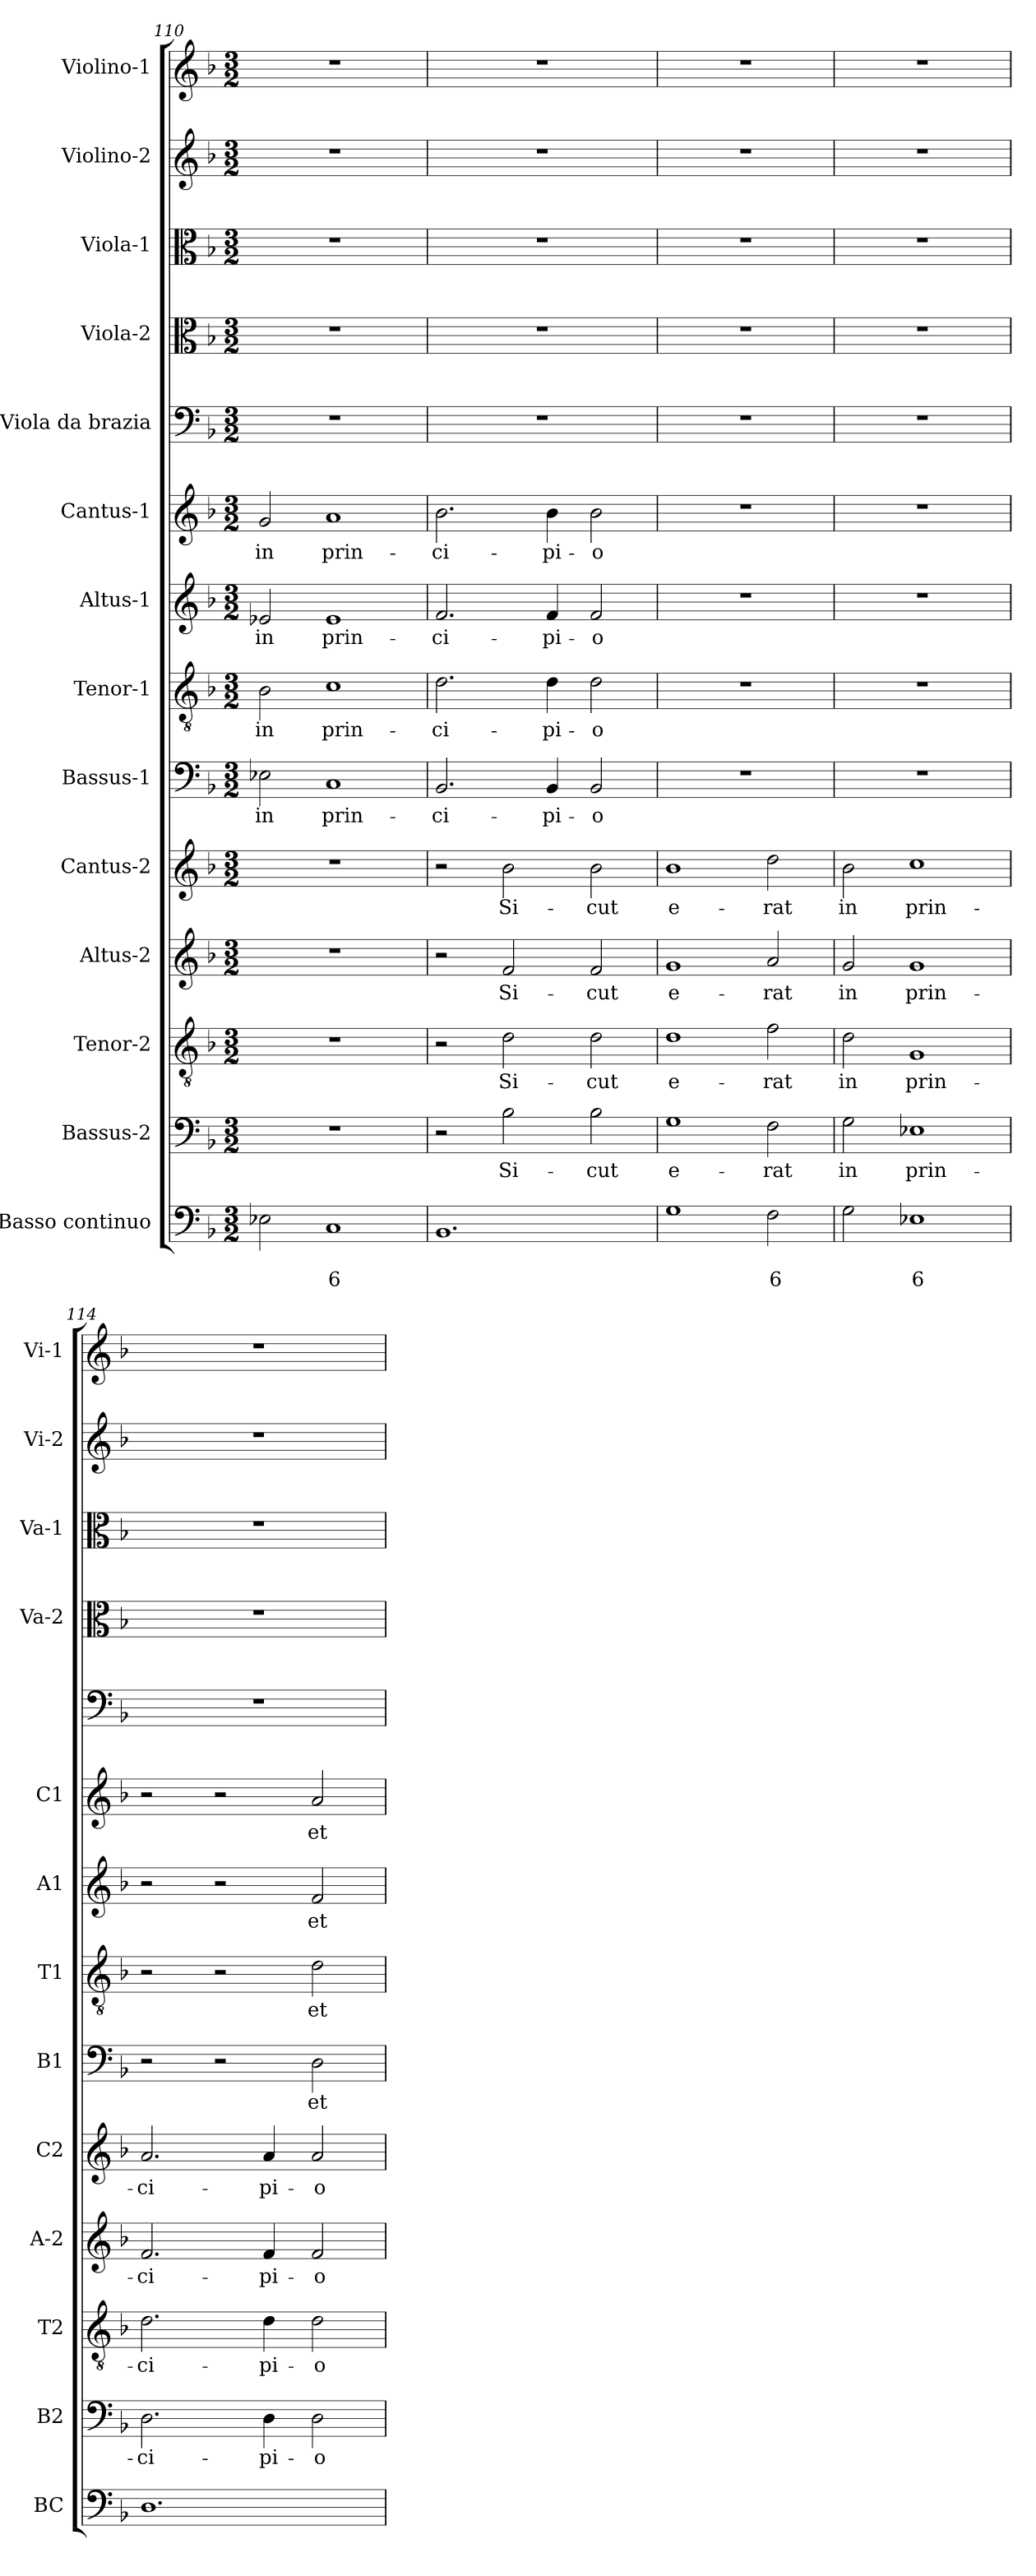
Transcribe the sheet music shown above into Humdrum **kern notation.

**kern	**text	**text	**kern	**text	**kern	**text	**kern	**text	**kern	**text	**kern	**text	**kern	**text	**kern	**text	**kern	**text	**kern	**kern	**kern	**kern	**kern
*part14	*part14	*part14	*part13	*part13	*part12	*part12	*part11	*part11	*part10	*part10	*part9	*part9	*part8	*part8	*part7	*part7	*part6	*part6	*part5	*part4	*part3	*part2	*part1
*staff14	*staff14	*staff14	*staff13	*staff13	*staff12	*staff12	*staff11	*staff11	*staff10	*staff10	*staff9	*staff9	*staff8	*staff8	*staff7	*staff7	*staff6	*staff6	*staff5	*staff4	*staff3	*staff2	*staff1
*I"Basso continuo	*	*	*I"Bassus-2	*	*I"Tenor-2	*	*I"Altus-2	*	*I"Cantus-2	*	*I"Bassus-1	*	*I"Tenor-1	*	*I"Altus-1	*	*I"Cantus-1	*	*I"Viola  da brazia	*I"Viola-2	*I"Viola-1	*I"Violino-2	*I"Violino-1
*I'BC	*	*	*I'B2	*	*I'T2	*	*I'A-2	*	*I'C2	*	*I'B1	*	*I'T1	*	*I'A1	*	*I'C1	*	*	*I'Va-2	*I'Va-1	*I'Vi-2	*I'Vi-1
*clefF4	*	*	*clefF4	*	*clefGv2	*	*clefG2	*	*clefG2	*	*clefF4	*	*clefGv2	*	*clefG2	*	*clefG2	*	*clefF4	*clefC3	*clefC3	*clefG2	*clefG2
*k[b-]	*	*	*k[b-]	*	*k[b-]	*	*k[b-]	*	*k[b-]	*	*k[b-]	*	*k[b-]	*	*k[b-]	*	*k[b-]	*	*k[b-]	*k[b-]	*k[b-]	*k[b-]	*k[b-]
*F:	*	*	*F:	*	*F:	*	*F:	*	*F:	*	*F:	*	*F:	*	*F:	*	*F:	*	*F:	*F:	*F:	*F:	*F:
*M3/2	*	*	*M3/2	*	*M3/2	*	*M3/2	*	*M3/2	*	*M3/2	*	*M3/2	*	*M3/2	*	*M3/2	*	*M3/2	*M3/2	*M3/2	*M3/2	*M3/2
=110	=110	=110	=110	=110	=110	=110	=110	=110	=110	=110	=110	=110	=110	=110	=110	=110	=110	=110	=110	=110	=110	=110	=110
!	!	!	!	!	!	!	!	!	!	!	!	!LO:LY:b	!	!LO:LY:b	!	!LO:LY:b	!	!LO:LY:b	!	!	!	!	!
2E-X\	.	.	1.r	.	1.r	.	1.r	.	1.r	.	2E-X\	in	2B-\	in	2e-X/	in	2g/	in	1.r	1.r	1.r	1.r	1.r
!	!	!LO:LY:b	!	!	!	!	!	!	!	!	!	!LO:LY:b	!	!LO:LY:b	!	!LO:LY:b	!	!LO:LY:b	!	!	!	!	!
1C	.	6	.	.	.	.	.	.	.	.	1C	prin-	1c	prin-	1e-	prin-	1a	prin-	.	.	.	.	.
=111	=111	=111	=111	=111	=111	=111	=111	=111	=111	=111	=111	=111	=111	=111	=111	=111	=111	=111	=111	=111	=111	=111	=111
!	!	!	!	!	!	!	!	!	!	!	!	!LO:LY:b	!	!LO:LY:b	!	!LO:LY:b	!	!LO:LY:b	!	!	!	!	!
1.BB-	.	.	2r	.	2r	.	2r	.	2r	.	2.BB-/	-ci-	2.d\	-ci-	2.f/	-ci-	2.b-\	-ci-	1.r	1.r	1.r	1.r	1.r
!	!	!	!	!LO:LY:b	!	!LO:LY:b	!	!LO:LY:b	!	!LO:LY:b	!	!	!	!	!	!	!	!	!	!	!	!	!
.	.	.	2B-\	Si-	2d\	Si-	2f/	Si-	2b-\	Si-	.	.	.	.	.	.	.	.	.	.	.	.	.
!	!	!	!	!	!	!	!	!	!	!	!	!LO:LY:b	!	!LO:LY:b	!	!LO:LY:b	!	!LO:LY:b	!	!	!	!	!
.	.	.	.	.	.	.	.	.	.	.	4BB-/	-pi-	4d\	-pi-	4f/	-pi-	4b-\	-pi-	.	.	.	.	.
!	!	!	!	!LO:LY:b	!	!LO:LY:b	!	!LO:LY:b	!	!LO:LY:b	!	!LO:LY:b	!	!LO:LY:b	!	!LO:LY:b	!	!LO:LY:b	!	!	!	!	!
.	.	.	2B-\	-cut	2d\	-cut	2f/	-cut	2b-\	-cut	2BB-/	-o	2d\	-o	2f/	-o	2b-\	-o	.	.	.	.	.
=112	=112	=112	=112	=112	=112	=112	=112	=112	=112	=112	=112	=112	=112	=112	=112	=112	=112	=112	=112	=112	=112	=112	=112
!	!	!	!	!LO:LY:b	!	!LO:LY:b	!	!LO:LY:b	!	!LO:LY:b	!	!	!	!	!	!	!	!	!	!	!	!	!
1G	.	.	1G	e-	1d	e-	1g	e-	1b-	e-	1.r	.	1.r	.	1.r	.	1.r	.	1.r	1.r	1.r	1.r	1.r
!	!	!LO:LY:b	!	!LO:LY:b	!	!LO:LY:b	!	!LO:LY:b	!	!LO:LY:b	!	!	!	!	!	!	!	!	!	!	!	!	!
2F\	.	6	2F\	-rat	2f\	-rat	2a/	-rat	2dd\	-rat	.	.	.	.	.	.	.	.	.	.	.	.	.
=113	=113	=113	=113	=113	=113	=113	=113	=113	=113	=113	=113	=113	=113	=113	=113	=113	=113	=113	=113	=113	=113	=113	=113
!	!	!	!	!LO:LY:b	!	!LO:LY:b	!	!LO:LY:b	!	!LO:LY:b	!	!	!	!	!	!	!	!	!	!	!	!	!
2G\	.	.	2G\	in	2d\	in	2g/	in	2b-\	in	1.r	.	1.r	.	1.r	.	1.r	.	1.r	1.r	1.r	1.r	1.r
!	!	!LO:LY:b	!	!LO:LY:b	!	!LO:LY:b	!	!LO:LY:b	!	!LO:LY:b	!	!	!	!	!	!	!	!	!	!	!	!	!
1E-X	.	6	1E-X	prin-	1G	prin-	1g	prin-	1cc	prin-	.	.	.	.	.	.	.	.	.	.	.	.	.
!!LO:PB:g=z
=114	=114	=114	=114	=114	=114	=114	=114	=114	=114	=114	=114	=114	=114	=114	=114	=114	=114	=114	=114	=114	=114	=114	=114
!	!	!	!	!LO:LY:b	!	!LO:LY:b	!	!LO:LY:b	!	!LO:LY:b	!	!	!	!	!	!	!	!	!	!	!	!	!
1.D	.	.	2.D\	-ci-	2.d\	-ci-	2.f/	-ci-	2.a/	-ci-	2r	.	2r	.	2r	.	2r	.	1.r	1.r	1.r	1.r	1.r
.	.	.	.	.	.	.	.	.	.	.	2r	.	2r	.	2r	.	2r	.	.	.	.	.	.
!	!	!	!	!LO:LY:b	!	!LO:LY:b	!	!LO:LY:b	!	!LO:LY:b	!	!	!	!	!	!	!	!	!	!	!	!	!
.	.	.	4D\	-pi-	4d\	-pi-	4f/	-pi-	4a/	-pi-	.	.	.	.	.	.	.	.	.	.	.	.	.
!	!	!	!	!LO:LY:b	!	!LO:LY:b	!	!LO:LY:b	!	!LO:LY:b	!	!LO:LY:b	!	!LO:LY:b	!	!LO:LY:b	!	!LO:LY:b	!	!	!	!	!
.	.	.	2D\	-o	2d\	-o	2f/	-o	2a/	-o	2D\	et	2d\	et	2f/	et	2a/	et	.	.	.	.	.
=	=	=	=	=	=	=	=	=	=	=	=	=	=	=	=	=	=	=	=	=	=	=	=
*-	*-	*-	*-	*-	*-	*-	*-	*-	*-	*-	*-	*-	*-	*-	*-	*-	*-	*-	*-	*-	*-	*-	*-
